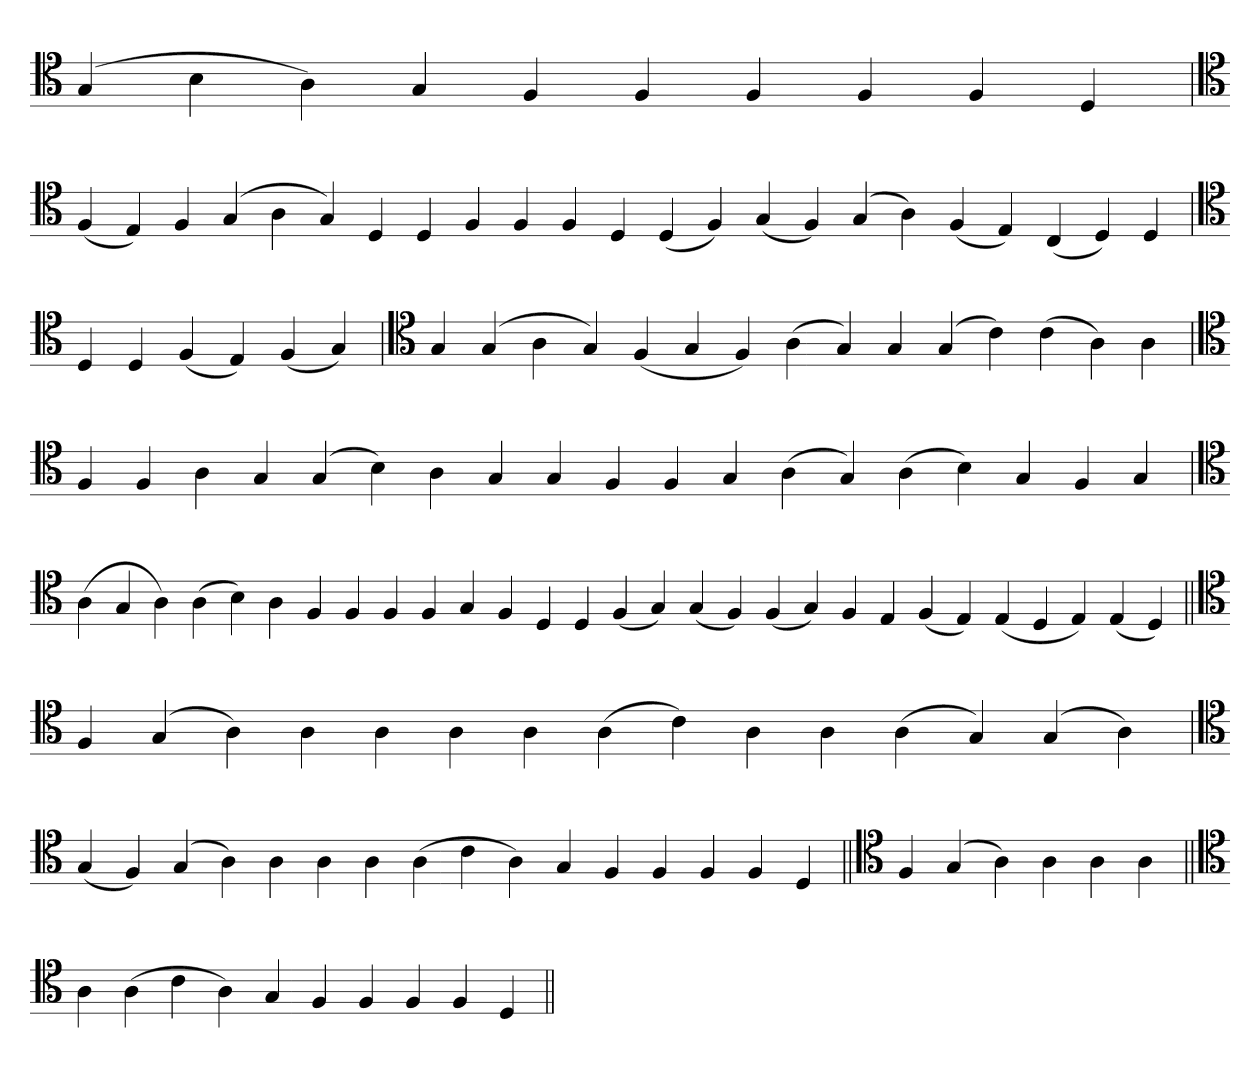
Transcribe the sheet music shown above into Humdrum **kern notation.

**kern
*part1
*staff1
*clefC4
=
(4G
4B
4A)
4G
4F
4F
4F
4F
4F
4D
='
*clefC4
(4F
4E)
4F
(4G
4A
4G)
4D
4D
4F
4F
4F
4D
(4D
4F)
(4G
4F)
(4G
4A)
(4F
4E)
(4C
4D)
4D
=
*clefC4
4D
4D
(4F
4E)
(4F
4G)
=`
*clefC4
4G
(4G
4A
4G)
(4F
4G
4F)
(4A
4G)
4G
(4G
4c)
(4c
4A)
4A
='
*clefC4
4F
4F
4A
4G
(4G
4B)
4A
4G
4G
4F
4F
4G
(4A
4G)
(4A
4B)
4G
4F
4G
='
*clefC4
(4A
4G
4A)
(4A
4B)
4A
4F
4F
4F
4F
4G
4F
4D
4D
(4F
4G)
(4G
4F)
(4F
4G)
4F
4E
(4F
4E)
(4E
4D
4E)
(4E
4D)
=||
*clefC4
4F
(4G
4A)
4A
4A
4A
4A
(4A
4c)
4A
4A
(4A
4G)
(4G
4A)
=
*clefC4
(4G
4F)
(4G
4A)
4A
4A
4A
(4A
4c
4A)
4G
4F
4F
4F
4F
4D
=||
*clefC4
4F
(4G
4A)
4A
4A
4A
=||
*clefC4
4A
(4A
4c
4A)
4G
4F
4F
4F
4F
4D
=||
*-
